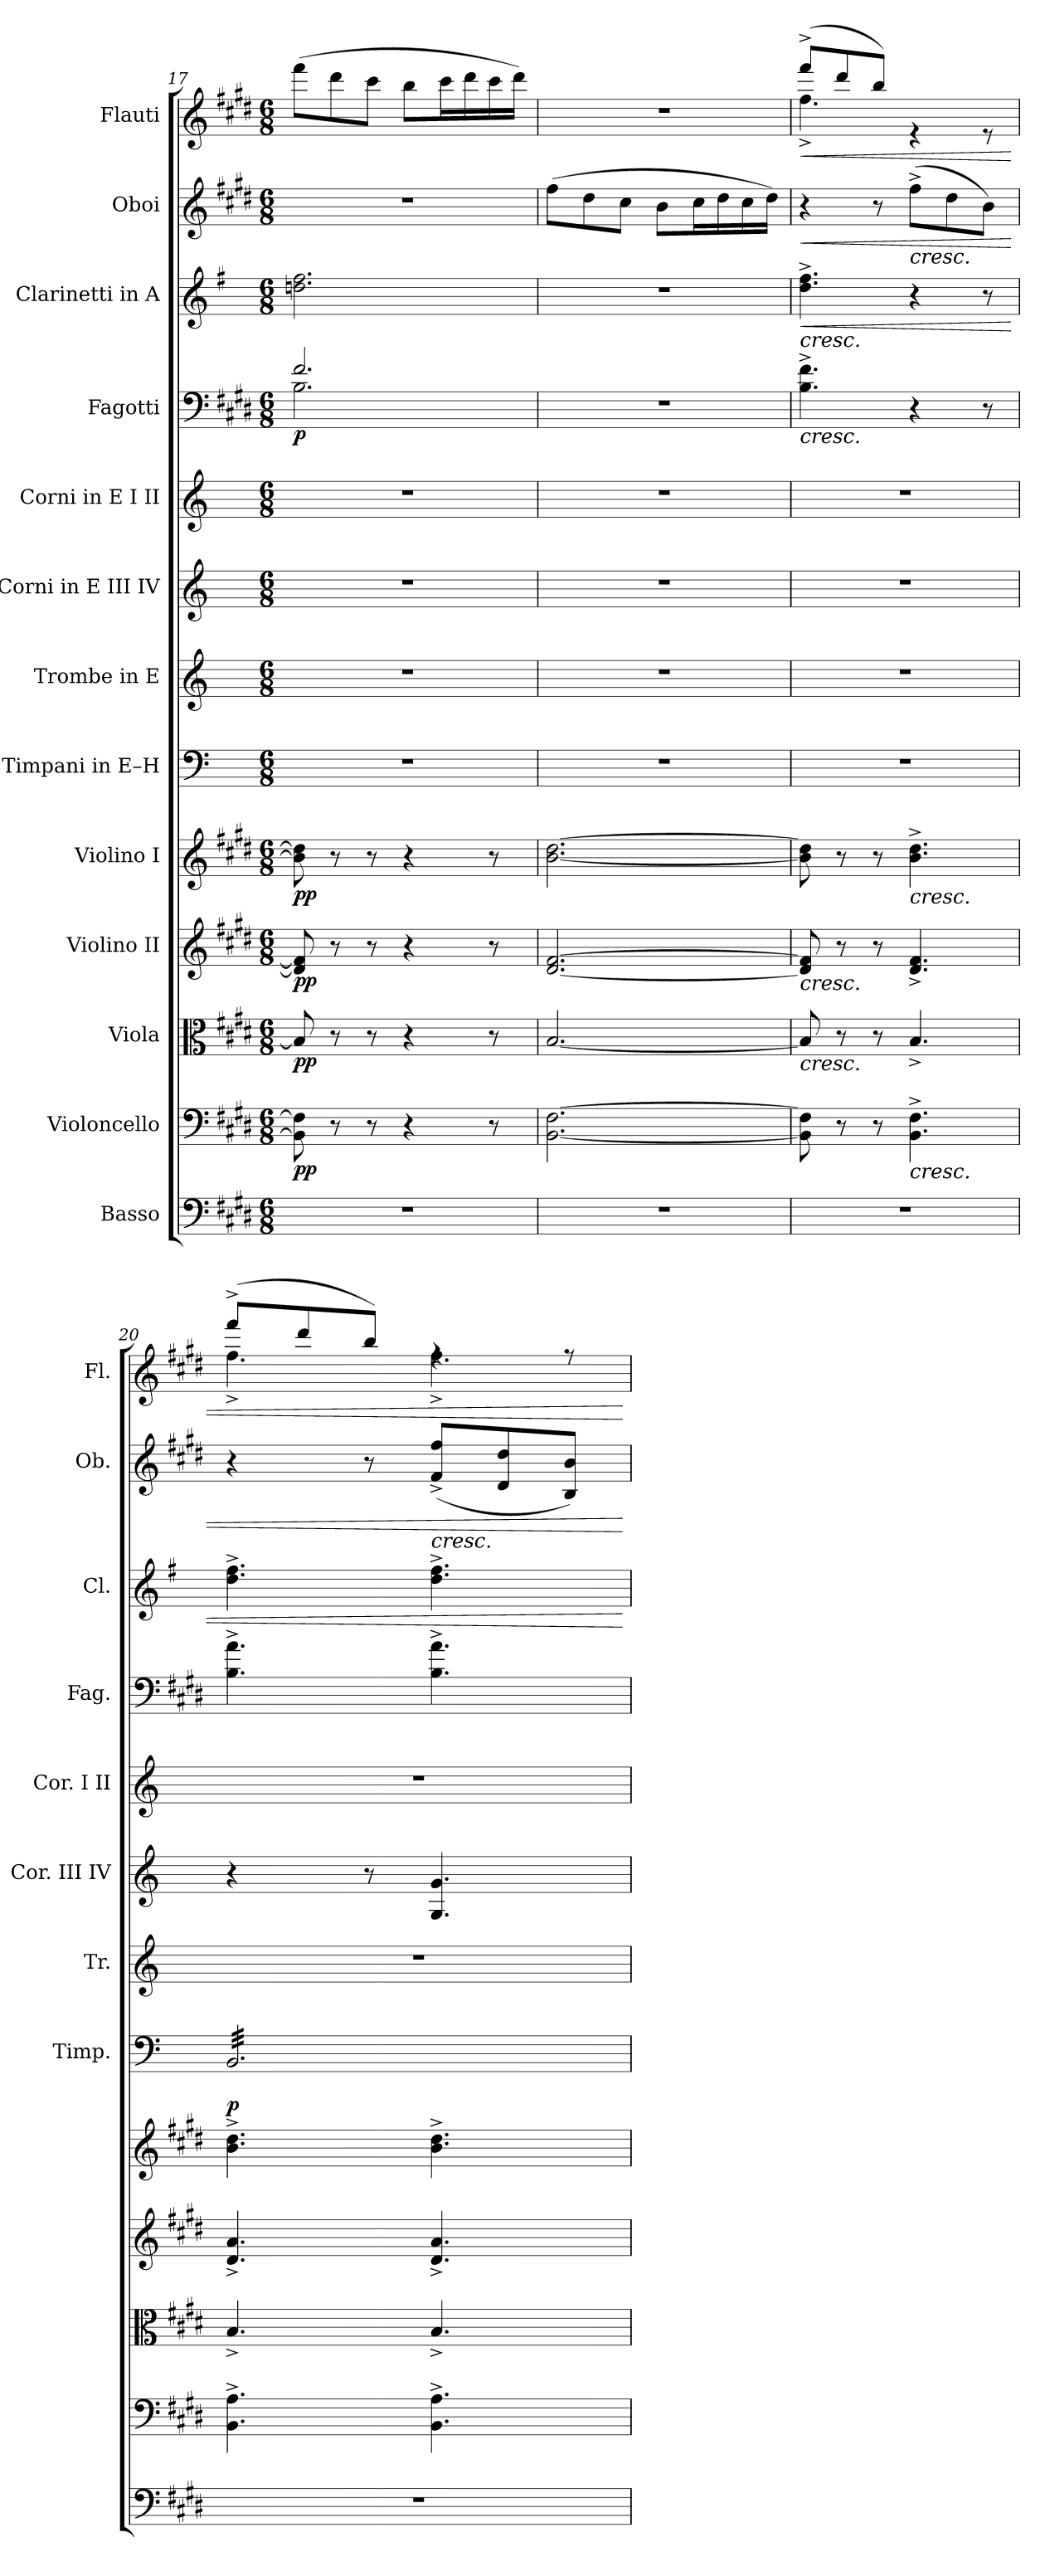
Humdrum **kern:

**kern	**kern	**dynam	**kern	**dynam	**kern	**dynam	**kern	**dynam	**kern	**dynam	**kern	**kern	**kern	**kern	**dynam	**kern	**dynam	**kern	**dynam	**kern	**dynam
*part13	*part12	*part12	*part11	*part11	*part10	*part10	*part9	*part9	*part8	*part8	*part7	*part6	*part5	*part4	*part4	*part3	*part3	*part2	*part2	*part1	*part1
*staff13	*staff12	*staff12	*staff11	*staff11	*staff10	*staff10	*staff9	*staff9	*staff8	*staff8	*staff7	*staff6	*staff5	*staff4	*staff4	*staff3	*staff3	*staff2	*staff2	*staff1	*staff1
*I"Basso	*I"Violoncello	*	*I"Viola	*	*I"Violino II	*	*I"Violino I	*	*I"Timpani in E–H	*	*I"Trombe in E	*I"Corni in E III IV	*I"Corni in E I II	*I"Fagotti	*	*I"Clarinetti in A	*	*I"Oboi	*	*I"Flauti	*
*	*	*	*	*	*	*	*	*	*I'Timp.	*	*I'Tr.	*I'Cor. III IV	*I'Cor. I II	*I'Fag.	*	*I'Cl.	*	*I'Ob.	*	*I'Fl.	*
*clefF4	*clefF4	*	*clefC3	*	*clefG2	*	*clefG2	*	*clefF4	*	*clefG2	*clefG2	*clefG2	*clefF4	*	*clefG2	*	*clefG2	*	*clefG2	*
*ITrd7c12	*	*	*	*	*	*	*	*	*	*	*ITrd-2c-4	*ITrd5c8	*ITrd5c8	*	*	*ITrd2c3	*	*	*	*	*
*k[f#c#g#d#]	*k[f#c#g#d#]	*	*k[f#c#g#d#]	*	*k[f#c#g#d#]	*	*k[f#c#g#d#]	*	*k[]	*	*k[f#c#g#d#]	*k[f#c#g#d#]	*k[f#c#g#d#]	*k[f#c#g#d#]	*	*k[f#c#g#d#]	*	*k[f#c#g#d#]	*	*k[f#c#g#d#]	*
*M6/8	*M6/8	*	*M6/8	*	*M6/8	*	*M6/8	*	*M6/8	*	*M6/8	*M6/8	*M6/8	*M6/8	*	*M6/8	*	*M6/8	*	*M6/8	*
=17	=17	=17	=17	=17	=17	=17	=17	=17	=17	=17	=17	=17	=17	=17	=17	=17	=17	=17	=17	=17	=17
*	*	*	*	*	*	*	*	*	*	*	*	*	*	*^	*	*	*	*	*	*	*
!	!	!LO:DY:b	!	!LO:DY:b	!	!LO:DY:b	!	!LO:DY:b	!	!	!	!	!	!	!	!LO:DY:b	!	!	!	!	!	!
2.r	8BB\] 8F#\]	pp	8B/]	pp	8d#/] 8f#/]	pp	8b\] 8dd#\]	pp	2.r	.	2.r	2.r	2.r	2.f#/	2.B\	p	2.bn\ 2.dd#\	.	2.r	.	(>8fff#\L	.
.	8r	.	8r	.	8r	.	8r	.	.	.	.	.	.	.	.	.	.	.	.	.	8ddd#\	.
.	8r	.	8r	.	8r	.	8r	.	.	.	.	.	.	.	.	.	.	.	.	.	8ccc#\J	.
.	4r	.	4r	.	4r	.	4r	.	.	.	.	.	.	.	.	.	.	.	.	.	8bb\L	.
.	.	.	.	.	.	.	.	.	.	.	.	.	.	.	.	.	.	.	.	.	16ccc#\L	.
.	.	.	.	.	.	.	.	.	.	.	.	.	.	.	.	.	.	.	.	.	16ddd#\	.
.	8r	.	8r	.	8r	.	8r	.	.	.	.	.	.	.	.	.	.	.	.	.	16ccc#\	.
.	.	.	.	.	.	.	.	.	.	.	.	.	.	.	.	.	.	.	.	.	16ddd#\JJ)	.
*	*	*	*	*	*	*	*	*	*	*	*	*	*	*v	*v	*	*	*	*	*	*	*
=18	=18	=18	=18	=18	=18	=18	=18	=18	=18	=18	=18	=18	=18	=18	=18	=18	=18	=18	=18	=18	=18
2.r	[2.BB\ [2.F#\	.	[2.B/	.	[2.d#/ [2.f#/	.	[2.b\ [2.dd#\	.	2.r	.	2.r	2.r	2.r	2.r	.	2.r	.	(>8ff#\L	.	2.r	.
.	.	.	.	.	.	.	.	.	.	.	.	.	.	.	.	.	.	8dd#\	.	.	.
.	.	.	.	.	.	.	.	.	.	.	.	.	.	.	.	.	.	8cc#\J	.	.	.
.	.	.	.	.	.	.	.	.	.	.	.	.	.	.	.	.	.	8b\L	.	.	.
.	.	.	.	.	.	.	.	.	.	.	.	.	.	.	.	.	.	16cc#\L	.	.	.
.	.	.	.	.	.	.	.	.	.	.	.	.	.	.	.	.	.	16dd#\	.	.	.
.	.	.	.	.	.	.	.	.	.	.	.	.	.	.	.	.	.	16cc#\	.	.	.
.	.	.	.	.	.	.	.	.	.	.	.	.	.	.	.	.	.	16dd#\JJ)	.	.	.
=19	=19	=19	=19	=19	=19	=19	=19	=19	=19	=19	=19	=19	=19	=19	=19	=19	=19	=19	=19	=19	=19
!	!	!	!	!	!	!	!	!	!	!	!	!	!	!	!	!	!	!	!	!LO:TX:b:i:t=cresc.	!
!	!	!	!	!	!	!	!	!	!	!	!	!	!	!	!	!LO:TX:b:i:t=cresc.	!	!	!	!	!
!	!	!	!	!	!	!	!	!	!	!	!	!	!	!LO:TX:b:i:t=cresc.	!	!	!	!	!	!	!
!	!	!	!	!	!LO:TX:b:i:t=cresc.	!	!	!	!	!	!	!	!	!	!	!	!	!	!	!	!
!	!	!	!LO:TX:b:i:t=cresc.	!	!	!	!	!	!	!	!	!	!	!	!	!	!	!	!	!	!
!	!	!	!	!	!	!	!	!	!	!	!	!	!	!	!	!	!LO:HP:b	!	!LO:HP:b	!	!LO:HP:b
*	*	*	*	*	*	*	*	*	*	*	*	*	*	*	*	*	*	*	*	*^	*
2.r	8BB\] 8F#\]	.	8B/]	.	8d#/] 8f#/]	.	8b\] 8dd#\]	.	2.r	.	2.r	2.r	2.r	4.B\^ 4.f#\^	.	4.b\^ 4.dd#\^	<	4r	<	(>8fff#^/L	4.ff#^\	<
.	8r	.	8r	.	8r	.	8r	.	.	.	.	.	.	.	.	.	.	.	.	8ddd#/	.	.
.	8r	.	8r	.	8r	.	8r	.	.	.	.	.	.	.	.	.	.	8r	.	8bb/J)	.	.
!	!	!	!	!	!	!	!	!	!	!	!	!	!	!	!	!	!	!LO:TX:b:i:t=cresc.	!	!	!	!
!	!	!	!	!	!	!	!LO:TX:b:i:t=cresc.	!	!	!	!	!	!	!	!	!	!	!	!	!	!	!
!	!LO:TX:b:i:t=cresc.	!	!	!	!	!	!	!	!	!	!	!	!	!	!	!	!	!	!	!	!	!
.	4.BB\^ 4.F#\^	.	4.B^/	.	4.d#/^ 4.f#/^	.	4.b\^ 4.dd#\^	.	.	.	.	.	.	4r	.	4r	.	(>8ff#^\L	.	4re	4.ryy	.
.	.	.	.	.	.	.	.	.	.	.	.	.	.	.	.	.	.	8dd#\	.	.	.	.
.	.	.	.	.	.	.	.	.	.	.	.	.	.	8r	.	8r	.	8b\J)	.	8re	.	.
=20	=20	=20	=20	=20	=20	=20	=20	=20	=20	=20	=20	=20	=20	=20	=20	=20	=20	=20	=20	=20	=20	=20
*	*	*	*	*	*	*	*	*	*^	*	*	*	*	*	*	*	*	*	*	*	*	*
!	!	!	!	!	!	!	!	!	!	!	!LO:DY:b	!	!	!	!	!	!	!	!	!	!	!	!
*	*	*	*	*	*	*	*	*	*tremolo	*	*	*	*	*	*	*	*	*	*	*	*	*	*
2.r	4.BB\^ 4.A\^	.	4.B^/	.	4.d#/^ 4.a/^	.	4.b\^ 4.dd#\^	.	32BB/LLL	32BB!yyLLL	p	2.r	4r	2.r	4.B\^ 4.a\^	.	4.b\^ 4.dd#\^	.	4r	.	(>8fff#^/L	4.ff#^\	.
.	.	.	.	.	.	.	.	.	32BB/	32BB!yy	.	.	.	.	.	.	.	.	.	.	.	.	.
.	.	.	.	.	.	.	.	.	32BB/	32BB!yy	.	.	.	.	.	.	.	.	.	.	.	.	.
.	.	.	.	.	.	.	.	.	32BB/	32BB!yy	.	.	.	.	.	.	.	.	.	.	.	.	.
.	.	.	.	.	.	.	.	.	32BB/	32BB!yy	.	.	.	.	.	.	.	.	.	.	8ddd#/	.	.
.	.	.	.	.	.	.	.	.	32BB/	32BB!yy	.	.	.	.	.	.	.	.	.	.	.	.	.
.	.	.	.	.	.	.	.	.	32BB/	32BB!yy	.	.	.	.	.	.	.	.	.	.	.	.	.
.	.	.	.	.	.	.	.	.	32BB/	32BB!yy	.	.	.	.	.	.	.	.	.	.	.	.	.
.	.	.	.	.	.	.	.	.	32BB/	32BB!yy	.	.	8r	.	.	.	.	.	8r	.	8bb/J)	.	.
.	.	.	.	.	.	.	.	.	32BB/	32BB!yy	.	.	.	.	.	.	.	.	.	.	.	.	.
.	.	.	.	.	.	.	.	.	32BB/	32BB!yy	.	.	.	.	.	.	.	.	.	.	.	.	.
.	.	.	.	.	.	.	.	.	32BB/	32BB!yyJJJ	.	.	.	.	.	.	.	.	.	.	.	.	.
!	!	!	!	!	!	!	!	!	!	!	!	!	!	!	!	!	!	!	!LO:TX:b:i:t=cresc.	!	!	!	!
.	4.BB\^ 4.A\^	.	4.B^/	.	4.d#/^ 4.a/^	.	4.b\^ 4.dd#\^	.	32BB/	32BB!yyLLL	.	.	4.BB/ 4.B/	.	4.B\^ 4.a\^	.	4.b\^ 4.dd#\^	.	(<8f#/^ 8ff#/^L	.	4rff	4.ff#^\	.
.	.	.	.	.	.	.	.	.	32BB/	32BB!yy	.	.	.	.	.	.	.	.	.	.	.	.	.
.	.	.	.	.	.	.	.	.	32BB/	32BB!yy	.	.	.	.	.	.	.	.	.	.	.	.	.
.	.	.	.	.	.	.	.	.	32BB/	32BB!yy	.	.	.	.	.	.	.	.	.	.	.	.	.
.	.	.	.	.	.	.	.	.	32BB/	32BB!yy	.	.	.	.	.	.	.	.	8d#/ 8dd#/	.	.	.	.
.	.	.	.	.	.	.	.	.	32BB/	32BB!yy	.	.	.	.	.	.	.	.	.	.	.	.	.
.	.	.	.	.	.	.	.	.	32BB/	32BB!yy	.	.	.	.	.	.	.	.	.	.	.	.	.
.	.	.	.	.	.	.	.	.	32BB/	32BB!yy	.	.	.	.	.	.	.	.	.	.	.	.	.
.	.	.	.	.	.	.	.	.	32BB/	32BB!yy	.	.	.	.	.	.	.	.	8B/ 8b/J)	.	8rff	.	.
.	.	.	.	.	.	.	.	.	32BB/	32BB!yy	.	.	.	.	.	.	.	.	.	.	.	.	.
.	.	.	.	.	.	.	.	.	32BB/	32BB!yy	.	.	.	.	.	.	.	.	.	.	.	.	.
.	.	.	.	.	.	.	.	.	32BB/JJJ	32BB!yyJJJ	.	.	.	.	.	.	.	.	.	.	.	.	.
*	*	*	*	*	*	*	*	*	*Xtremolo	*	*	*	*	*	*	*	*	*	*	*	*	*	*
*	*	*	*	*	*	*	*	*	*v	*v	*	*	*	*	*	*	*	*	*	*	*v	*v	*
.	.	.	.	.	.	.	.	.	.	.	.	.	.	.	.	.	[	.	[	.	[
=	=	=	=	=	=	=	=	=	=	=	=	=	=	=	=	=	=	=	=	=	=
*-	*-	*-	*-	*-	*-	*-	*-	*-	*-	*-	*-	*-	*-	*-	*-	*-	*-	*-	*-	*-	*-
